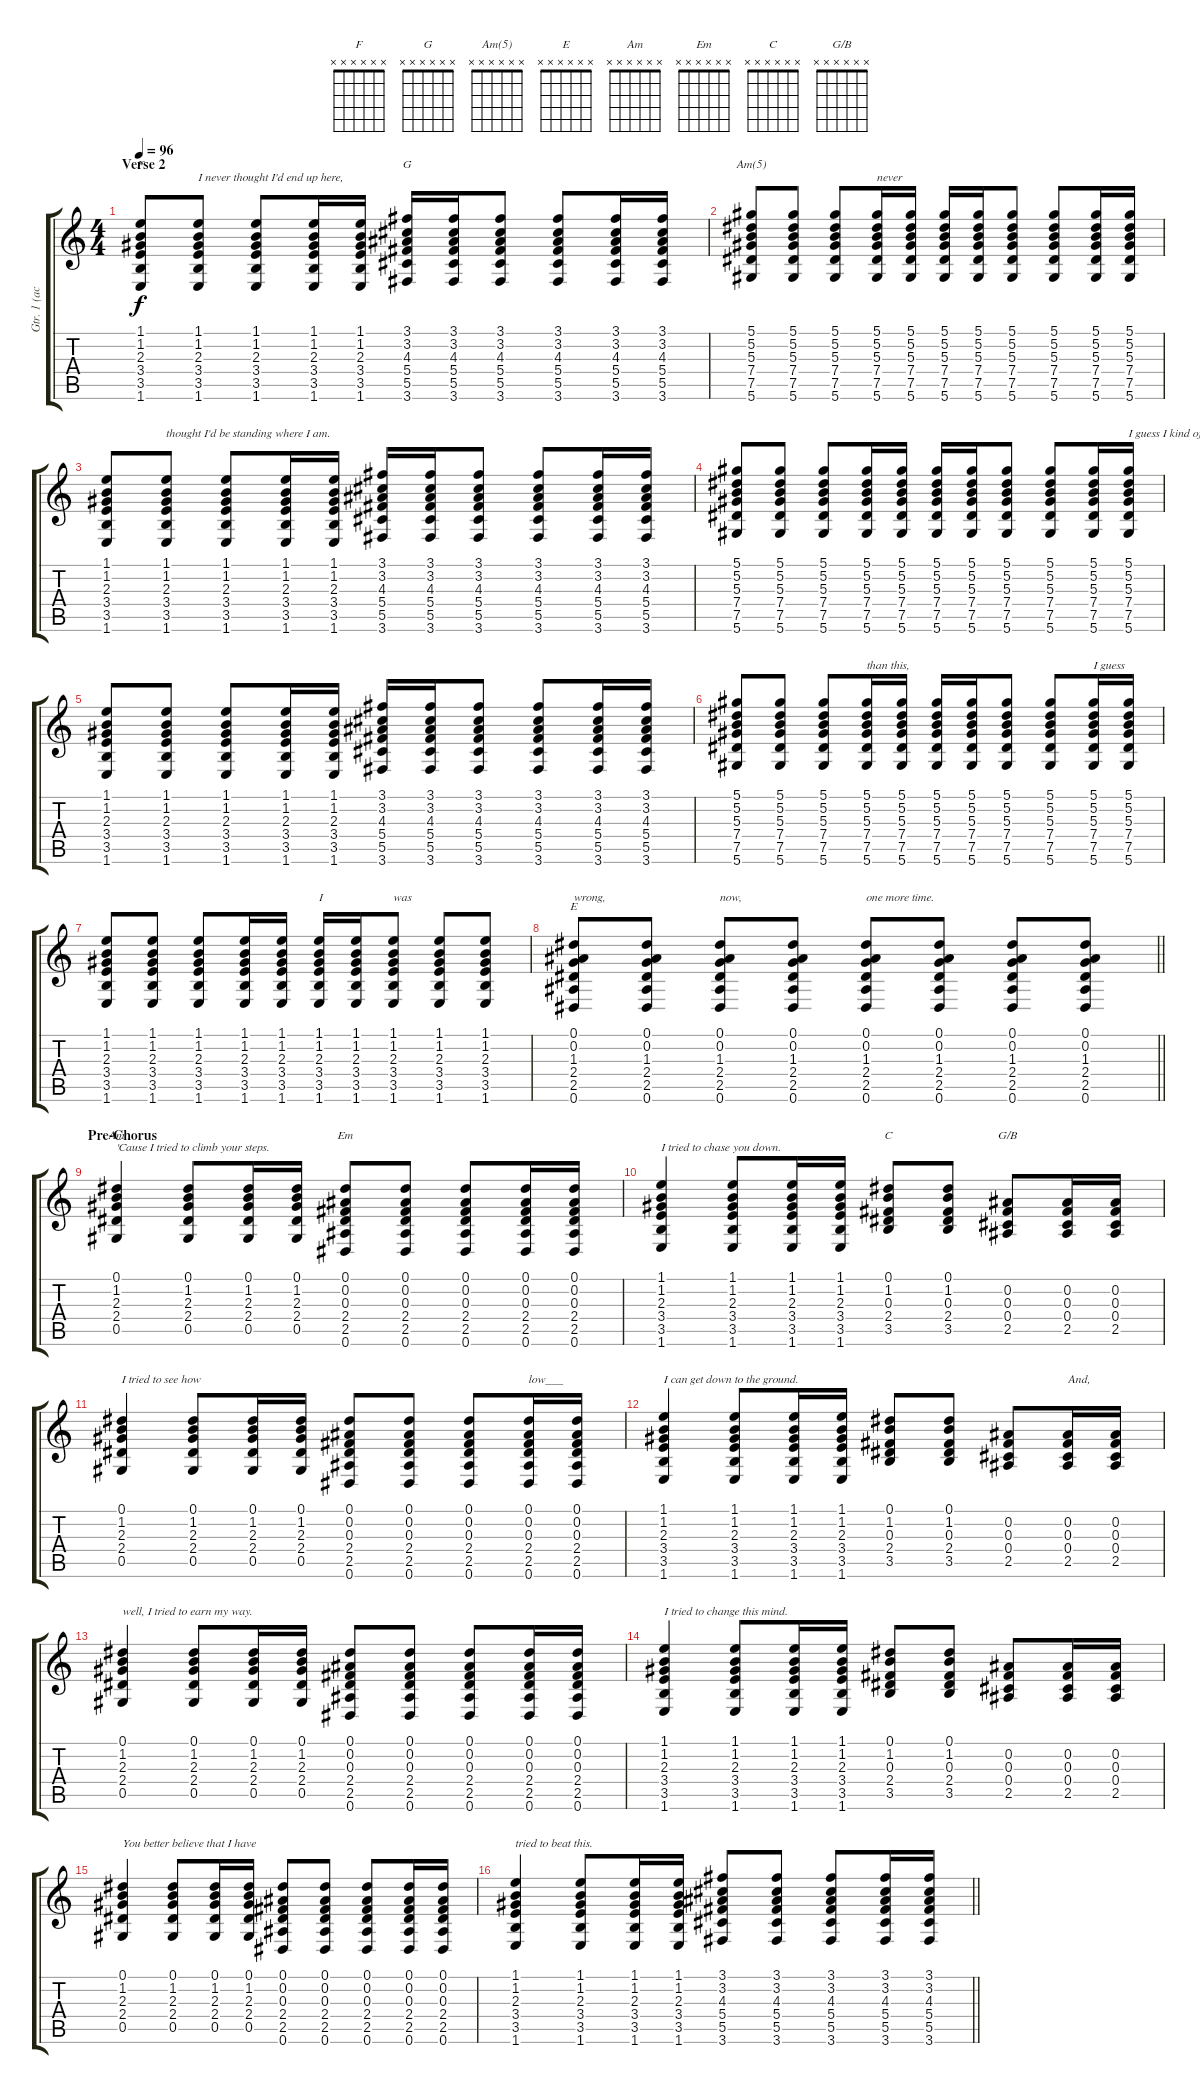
\track ("Gtr. 1 (acous.)" "Gtr. 1 (ac") {instrument acousticguitarsteel}
\staff {score tabs}
\tuning (Eb4 Bb3 Gb3 Db3 Ab2 Eb2) {hide}
\chord ("F" x x x x x x)
\chord ("G" x x x x x x)
\chord ("Am(5)" x x x x x x)
\chord ("E" x x x x x x)
\chord ("Am" x x x x x x)
\chord ("Em" x x x x x x)
\chord ("C" x x x x x x)
\chord ("G/B" x x x x x x)
\ts (4 4)
\section ("" "Verse 2")
\tempo 96
\clef g2
\ks c
(1.1 1.2 2.3 3.4 3.5 1.6).8{ch "F" dy f} (1.1 1.2 2.3 3.4 3.5 1.6).8{txt "I never thought I'd end up here,"} (1.1 1.2 2.3 3.4 3.5 1.6).8 (1.1 1.2 2.3 3.4 3.5 1.6).16 (1.1 1.2 2.3 3.4 3.5 1.6).16 (3.1 3.2 4.3 5.4 5.5 3.6).16{ch "G"} (3.1 3.2 4.3 5.4 5.5 3.6).16 (3.1 3.2 4.3 5.4 5.5 3.6).8 (3.1 3.2 4.3 5.4 5.5 3.6).8 (3.1 3.2 4.3 5.4 5.5 3.6).16 (3.1 3.2 4.3 5.4 5.5 3.6).16 |
(5.1 5.2 5.3 7.4 7.5 5.6).8{ch "Am(5)"} (5.1 5.2 5.3 7.4 7.5 5.6).8 (5.1 5.2 5.3 7.4 7.5 5.6).8 (5.1 5.2 5.3 7.4 7.5 5.6).16{txt "never"} (5.1 5.2 5.3 7.4 7.5 5.6).16 (5.1 5.2 5.3 7.4 7.5 5.6).16 (5.1 5.2 5.3 7.4 7.5 5.6).16 (5.1 5.2 5.3 7.4 7.5 5.6).8 (5.1 5.2 5.3 7.4 7.5 5.6).8 (5.1 5.2 5.3 7.4 7.5 5.6).16 (5.1 5.2 5.3 7.4 7.5 5.6).16 |
(1.1 1.2 2.3 3.4 3.5 1.6).8 (1.1 1.2 2.3 3.4 3.5 1.6).8{txt "thought I'd be standing where I am."} (1.1 1.2 2.3 3.4 3.5 1.6).8 (1.1 1.2 2.3 3.4 3.5 1.6).16 (1.1 1.2 2.3 3.4 3.5 1.6).16 (3.1 3.2 4.3 5.4 5.5 3.6).16 (3.1 3.2 4.3 5.4 5.5 3.6).16 (3.1 3.2 4.3 5.4 5.5 3.6).8 (3.1 3.2 4.3 5.4 5.5 3.6).8 (3.1 3.2 4.3 5.4 5.5 3.6).16 (3.1 3.2 4.3 5.4 5.5 3.6).16 |
(5.1 5.2 5.3 7.4 7.5 5.6).8 (5.1 5.2 5.3 7.4 7.5 5.6).8 (5.1 5.2 5.3 7.4 7.5 5.6).8 (5.1 5.2 5.3 7.4 7.5 5.6).16 (5.1 5.2 5.3 7.4 7.5 5.6).16 (5.1 5.2 5.3 7.4 7.5 5.6).16 (5.1 5.2 5.3 7.4 7.5 5.6).16 (5.1 5.2 5.3 7.4 7.5 5.6).8 (5.1 5.2 5.3 7.4 7.5 5.6).8 (5.1 5.2 5.3 7.4 7.5 5.6).16 (5.1 5.2 5.3 7.4 7.5 5.6).16{txt "I guess I kind of thought that it would be easier "} |
(1.1 1.2 2.3 3.4 3.5 1.6).8 (1.1 1.2 2.3 3.4 3.5 1.6).8 (1.1 1.2 2.3 3.4 3.5 1.6).8 (1.1 1.2 2.3 3.4 3.5 1.6).16 (1.1 1.2 2.3 3.4 3.5 1.6).16 (3.1 3.2 4.3 5.4 5.5 3.6).16 (3.1 3.2 4.3 5.4 5.5 3.6).16 (3.1 3.2 4.3 5.4 5.5 3.6).8 (3.1 3.2 4.3 5.4 5.5 3.6).8 (3.1 3.2 4.3 5.4 5.5 3.6).16 (3.1 3.2 4.3 5.4 5.5 3.6).16 |
(5.1 5.2 5.3 7.4 7.5 5.6).8 (5.1 5.2 5.3 7.4 7.5 5.6).8 (5.1 5.2 5.3 7.4 7.5 5.6).8 (5.1 5.2 5.3 7.4 7.5 5.6).16{txt "than this,"} (5.1 5.2 5.3 7.4 7.5 5.6).16 (5.1 5.2 5.3 7.4 7.5 5.6).16 (5.1 5.2 5.3 7.4 7.5 5.6).16 (5.1 5.2 5.3 7.4 7.5 5.6).8 (5.1 5.2 5.3 7.4 7.5 5.6).8 (5.1 5.2 5.3 7.4 7.5 5.6).16{txt "I guess"} (5.1 5.2 5.3 7.4 7.5 5.6).16 |
(1.1 1.2 2.3 3.4 3.5 1.6).8 (1.1 1.2 2.3 3.4 3.5 1.6).8 (1.1 1.2 2.3 3.4 3.5 1.6).8 (1.1 1.2 2.3 3.4 3.5 1.6).16 (1.1 1.2 2.3 3.4 3.5 1.6).16 (1.1 1.2 2.3 3.4 3.5 1.6).16{txt "I"} (1.1 1.2 2.3 3.4 3.5 1.6).16 (1.1 1.2 2.3 3.4 3.5 1.6).8{txt "was"} (1.1 1.2 2.3 3.4 3.5 1.6).8 (1.1 1.2 2.3 3.4 3.5 1.6).8 |
\barLineRight lightlight
(0.1 0.2 1.3 2.4 2.5 0.6).8{ch "E" txt "wrong,"} (0.1 0.2 1.3 2.4 2.5 0.6).8 (0.1 0.2 1.3 2.4 2.5 0.6).8{txt "now,"} (0.1 0.2 1.3 2.4 2.5 0.6).8 (0.1 0.2 1.3 2.4 2.5 0.6).8{txt "one more time."} (0.1 0.2 1.3 2.4 2.5 0.6).8 (0.1 0.2 1.3 2.4 2.5 0.6).8 (0.1 0.2 1.3 2.4 2.5 0.6).8 |
\section ("" "Pre-Chorus")
(0.1 1.2 2.3 2.4 0.5).4{ch "Am" txt "'Cause I tried to climb your steps."} (0.1 1.2 2.3 2.4 0.5).8 (0.1 1.2 2.3 2.4 0.5).16 (0.1 1.2 2.3 2.4 0.5).16 (0.1 0.2 0.3 2.4 2.5 0.6).8{ch "Em"} (0.1 0.2 0.3 2.4 2.5 0.6).8 (0.1 0.2 0.3 2.4 2.5 0.6).8 (0.1 0.2 0.3 2.4 2.5 0.6).16 (0.1 0.2 0.3 2.4 2.5 0.6).16 |
(1.1 1.2 2.3 3.4 3.5 1.6).4{txt "I tried to chase you down."} (1.1 1.2 2.3 3.4 3.5 1.6).8 (1.1 1.2 2.3 3.4 3.5 1.6).16 (1.1 1.2 2.3 3.4 3.5 1.6).16 (0.1 1.2 0.3 2.4 3.5).8{ch "C"} (0.1 1.2 0.3 2.4 3.5).8 (0.2 0.3 0.4 2.5).8{ch "G/B"} (0.2 0.3 0.4 2.5).16 (0.2 0.3 0.4 2.5).16 |
(0.1 1.2 2.3 2.4 0.5).4{txt "I tried to see how"} (0.1 1.2 2.3 2.4 0.5).8 (0.1 1.2 2.3 2.4 0.5).16 (0.1 1.2 2.3 2.4 0.5).16 (0.1 0.2 0.3 2.4 2.5 0.6).8 (0.1 0.2 0.3 2.4 2.5 0.6).8 (0.1 0.2 0.3 2.4 2.5 0.6).8 (0.1 0.2 0.3 2.4 2.5 0.6).16{txt "low___"} (0.1 0.2 0.3 2.4 2.5 0.6).16 |
(1.1 1.2 2.3 3.4 3.5 1.6).4{txt "I can get down to the ground."} (1.1 1.2 2.3 3.4 3.5 1.6).8 (1.1 1.2 2.3 3.4 3.5 1.6).16 (1.1 1.2 2.3 3.4 3.5 1.6).16 (0.1 1.2 0.3 2.4 3.5).8 (0.1 1.2 0.3 2.4 3.5).8 (0.2 0.3 0.4 2.5).8 (0.2 0.3 0.4 2.5).16{txt "And,"} (0.2 0.3 0.4 2.5).16 |
(0.1 1.2 2.3 2.4 0.5).4{txt "well, I tried to earn my way."} (0.1 1.2 2.3 2.4 0.5).8 (0.1 1.2 2.3 2.4 0.5).16 (0.1 1.2 2.3 2.4 0.5).16 (0.1 0.2 0.3 2.4 2.5 0.6).8 (0.1 0.2 0.3 2.4 2.5 0.6).8 (0.1 0.2 0.3 2.4 2.5 0.6).8 (0.1 0.2 0.3 2.4 2.5 0.6).16 (0.1 0.2 0.3 2.4 2.5 0.6).16 |
(1.1 1.2 2.3 3.4 3.5 1.6).4{txt "I tried to change this mind."} (1.1 1.2 2.3 3.4 3.5 1.6).8 (1.1 1.2 2.3 3.4 3.5 1.6).16 (1.1 1.2 2.3 3.4 3.5 1.6).16 (0.1 1.2 0.3 2.4 3.5).8 (0.1 1.2 0.3 2.4 3.5).8 (0.2 0.3 0.4 2.5).8 (0.2 0.3 0.4 2.5).16 (0.2 0.3 0.4 2.5).16 |
(0.1 1.2 2.3 2.4 0.5).4{txt "You better believe that I have"} (0.1 1.2 2.3 2.4 0.5).8 (0.1 1.2 2.3 2.4 0.5).16 (0.1 1.2 2.3 2.4 0.5).16 (0.1 0.2 0.3 2.4 2.5 0.6).8 (0.1 0.2 0.3 2.4 2.5 0.6).8 (0.1 0.2 0.3 2.4 2.5 0.6).8 (0.1 0.2 0.3 2.4 2.5 0.6).16 (0.1 0.2 0.3 2.4 2.5 0.6).16 |
\barLineRight lightlight
(1.1 1.2 2.3 3.4 3.5 1.6).4{txt "tried to beat this."} (1.1 1.2 2.3 3.4 3.5 1.6).8 (1.1 1.2 2.3 3.4 3.5 1.6).16 (1.1 1.2 2.3 3.4 3.5 1.6).16 (3.1 3.2 4.3 5.4 5.5 3.6).8 (3.1 3.2 4.3 5.4 5.5 3.6).8 (3.1 3.2 4.3 5.4 5.5 3.6).8 (3.1 3.2 4.3 5.4 5.5 3.6).16 (3.1 3.2 4.3 5.4 5.5 3.6).16
